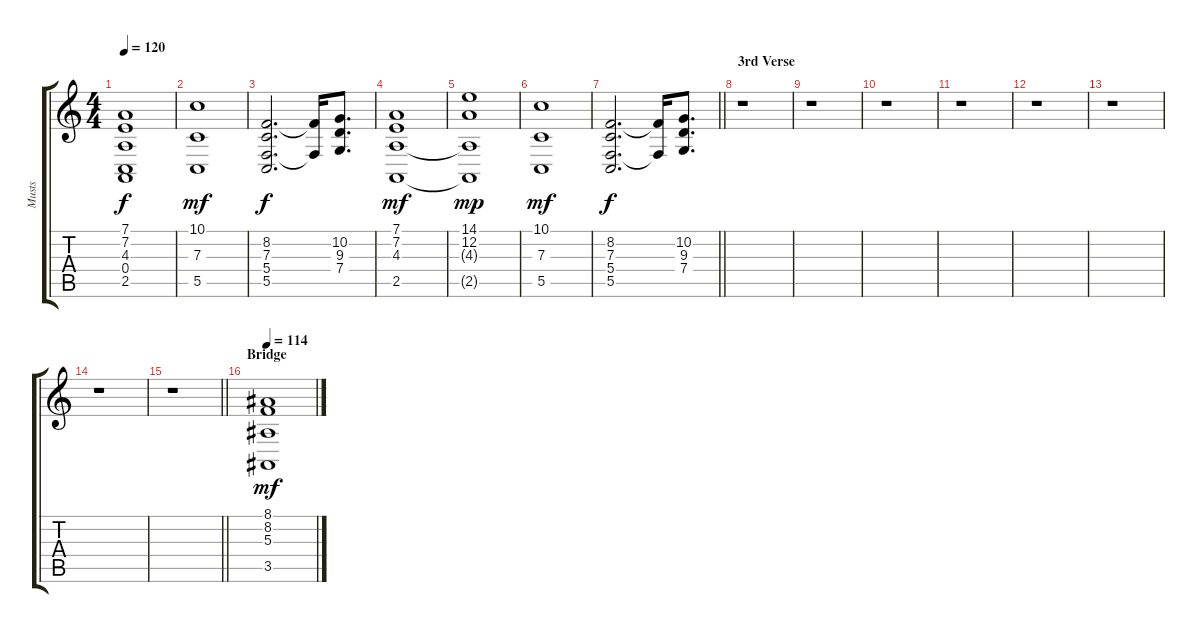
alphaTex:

\track ("Musts" "Musts") {instrument choiraahs}
\staff {score tabs}
\tuning (D4 A3 F3 C3 G2 D2) {hide}
\ts (4 4)
\tempo 120
\clef g2
\ks c
(7.1{t} 7.2{t} 4.3{t} 0.4 2.5{t}).1{dy f} |
(10.1 7.3 5.5).1{dy mf} |
(8.2 7.3 5.4 5.5).2{d dy f} (8.2{t} 5.4{t}).16 (10.2 9.3 7.4).8{d} |
(7.1 7.2 4.3 2.5).1{dy mf} |
(14.1 12.2 4.3{t} 2.5{t}).1{dy mp} |
(10.1 7.3 5.5).1{dy mf} |
\barLineRight lightlight
(8.2 7.3 5.4 5.5).2{d dy f} (8.2{t} 5.4{t}).16 (10.2 9.3 7.4).8{d} |
\section ("" "3rd Verse")
r.1 |
r.1 |
r.1 |
r.1 |
r.1 |
r.1 |
r.1 |
\barLineRight lightlight
r.1 |
\section ("" "Bridge")
\tempo 114
(8.1 8.2 5.3 3.5).1{dy mf}
